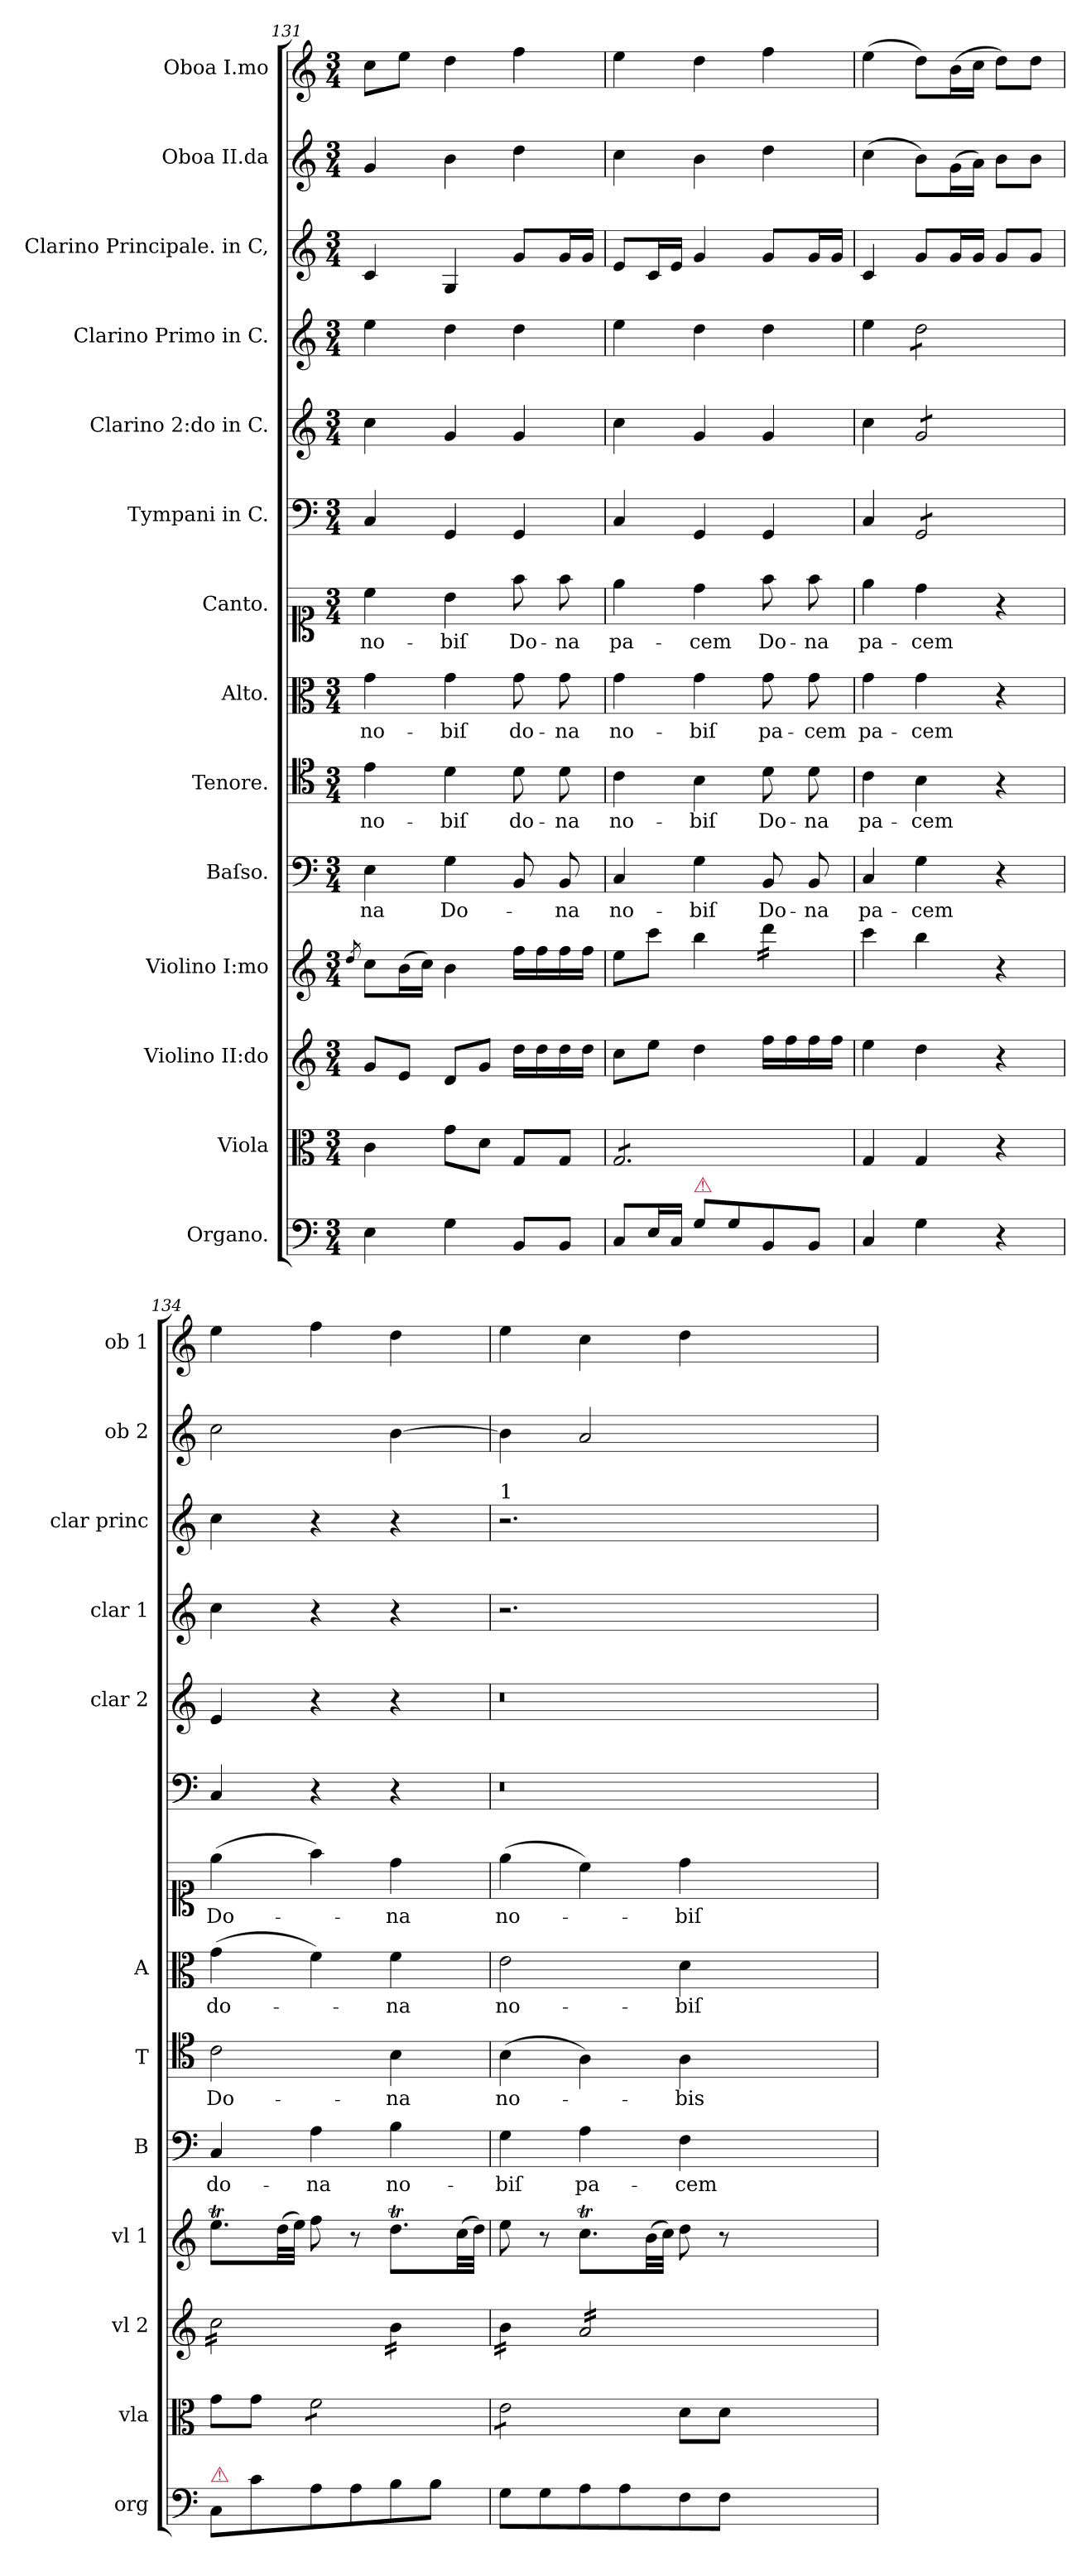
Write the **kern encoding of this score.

**kern	**kern	**kern	**kern	**kern	**text	**kern	**text	**kern	**text	**kern	**text	**kern	**kern	**kern	**kern	**kern	**kern
*part14	*part13	*part12	*part11	*part10	*part10	*part9	*part9	*part8	*part8	*part7	*part7	*part6	*part5	*part4	*part3	*part2	*part1
*staff14	*staff13	*staff12	*staff11	*staff10	*staff10	*staff9	*staff9	*staff8	*staff8	*staff7	*staff7	*staff6	*staff5	*staff4	*staff3	*staff2	*staff1
*I"Organo.	*I"Viola	*I"Violino II:do	*I"Violino I:mo	*I"Baſso.	*	*I"Tenore.	*	*I"Alto.	*	*I"Canto.	*	*I"Tympani in C.	*I"Clarino 2:do in C.	*I"Clarino Primo in C.	*I"Clarino Principale. in C,	*I"Oboa II.da	*I"Oboa I.mo
*I'org	*I'vla	*I'vl 2	*I'vl 1	*I'B	*	*I'T	*	*I'A	*	*	*	*	*I'clar 2	*I'clar 1	*I'clar princ	*I'ob 2	*I'ob 1
*clefF4	*clefC3	*clefG2	*clefG2	*clefF4	*	*clefC4	*	*clefC3	*	*clefC1	*	*clefF4	*clefG2	*clefG2	*clefG2	*clefG2	*clefG2
*k[]	*k[]	*k[]	*k[]	*k[]	*	*k[]	*	*k[]	*	*k[]	*	*k[]	*k[]	*k[]	*k[]	*k[]	*k[]
*M3/4	*M3/4	*M3/4	*M3/4	*M3/4	*	*M3/4	*	*M3/4	*	*M3/4	*	*M3/4	*M3/4	*M3/4	*M3/4	*M3/4	*M3/4
=131	=131	=131	=131	=131	=131	=131	=131	=131	=131	=131	=131	=131	=131	=131	=131	=131	=131
.	.	.	8qdd/	.	.	.	.	.	.	.	.	.	.	.	.	.	.
!	!	!	!	!	!LO:LY:i	!	!	!	!	!	!	!	!	!	!	!	!
4E\	4c\	8g/L	8cc\L	4E\	-na	4e\	no-	4g\	no-	4cc\	no-	4C/	4cc\	4ee\	4c/	4g/	8cc\L
.	.	8e/J	(16b\L	.	.	.	.	.	.	.	.	.	.	.	.	.	8ee\J
.	.	.	16cc\JJ)	.	.	.	.	.	.	.	.	.	.	.	.	.	.
4G\	8g\L	8d/L	4b\	4G\	Do-	4d\	-biſ	4g\	-biſ	4b\	-biſ	4GG/	4g/	4dd\	4G/	4b\	4dd\
.	8d\J	8g/J	.	.	.	.	.	.	.	.	.	.	.	.	.	.	.
8BB/L	8G/L	16dd\LL	16ff\LL	8BB/	.	8d\	do-	8g\	do-	8ff\	Do-	4GG/	4g/	4dd\	8g/L	4dd\	4ff\
.	.	16dd\	16ff\	.	.	.	.	.	.	.	.	.	.	.	.	.	.
8BB/J	8G/J	16dd\	16ff\	8BB/	-na	8d\	-na	8g\	-na	8ff\	-na	.	.	.	16g/L	.	.
.	.	16dd\JJ	16ff\JJ	.	.	.	.	.	.	.	.	.	.	.	16g/JJ	.	.
=132	=132	=132	=132	=132	=132	=132	=132	=132	=132	=132	=132	=132	=132	=132	=132	=132	=132
*	*tremolo	*	*	*	*	*	*	*	*	*	*	*	*	*	*	*	*
8C/L	8G/L	8cc\L	8ee\L	4C/	no-	4c\	no-	4g\	no-	4ee\	pa-	4C/	4cc\	4ee\	8e/L	4cc\	4ee\
16E/L	8G/	8ee\J	8ccc\J	.	.	.	.	.	.	.	.	.	.	.	16c/L	.	.
16C/JJ	.	.	.	.	.	.	.	.	.	.	.	.	.	.	16e/JJ	.	.
!LO:TX:a:color=crimson:t=⚠	!	!	!	!	!	!	!	!	!	!	!	!	!	!	!	!	!
8G\L	8G/	4dd\	4bb\	4G\	-biſ	4B\	-biſ	4g\	-biſ	4dd\	-cem	4GG/	4g/	4dd\	4g/	4b\	4dd\
8G\	8G/	.	.	.	.	.	.	.	.	.	.	.	.	.	.	.	.
*	*	*	*tremolo	*	*	*	*	*	*	*	*	*	*	*	*	*	*
8BB/	8G/	16ff\LL	16ddd\LL	8BB/	Do-	8d\	Do-	8g\	pa-	8ff\	Do-	4GG/	4g/	4dd\	8g/L	4dd\	4ff\
.	.	16ff\	16ddd\	.	.	.	.	.	.	.	.	.	.	.	.	.	.
8BB/J	8G/J	16ff\	16ddd\	8BB/	-na	8d\	-na	8g\	-cem	8ff\	-na	.	.	.	16g/L	.	.
*	*Xtremolo	*	*	*	*	*	*	*	*	*	*	*	*	*	*	*	*
.	.	16ff\JJ	16ddd\JJ	.	.	.	.	.	.	.	.	.	.	.	16g/JJ	.	.
*	*	*	*Xtremolo	*	*	*	*	*	*	*	*	*	*	*	*	*	*
=133	=133	=133	=133	=133	=133	=133	=133	=133	=133	=133	=133	=133	=133	=133	=133	=133	=133
!	!	!	!	!	!	!	!	!	!LO:LY:i	!	!	!	!	!	!	!	!
4C/	4G/	4ee\	4ccc\	4C/	pa-	4c\	pa-	4g\	pa-	4ee\	pa-	4C/	4cc\	4ee\	4c/	(4cc\	(4ee\
!	!	!	!	!	!	!	!	!	!LO:LY:i	!	!	!	!	!	!	!	!
*	*	*	*	*	*	*	*	*	*	*	*	*tremolo	*	*	*	*	*
*	*	*	*	*	*	*	*	*	*	*	*	*	*tremolo	*	*	*	*
*	*	*	*	*	*	*	*	*	*	*	*	*	*	*tremolo	*	*	*
4G\	4G/	4dd\	4bb\	4G\	-cem	4B\	-cem	4g\	-cem	4dd\	-cem	8GG/L	8g/L	8dd\L	8g/L	8b\L)	8dd\L)
.	.	.	.	.	.	.	.	.	.	.	.	8GG/	8g/	8dd\	16g/L	(16g\L	(16b\L
.	.	.	.	.	.	.	.	.	.	.	.	.	.	.	16g/JJ	16a\JJ)	16cc\JJ
4r	4r	4r	4r	4r	.	4r	.	4r	.	4r	.	8GG/	8g/	8dd\	8g/L	8b\L	8dd\L)
.	.	.	.	.	.	.	.	.	.	.	.	8GG/J	8g/J	8dd\J	8g/J	8b\J	8dd\J
*	*	*	*	*	*	*	*	*	*	*	*	*	*	*Xtremolo	*	*	*
*	*	*	*	*	*	*	*	*	*	*	*	*	*Xtremolo	*	*	*	*
*	*	*	*	*	*	*	*	*	*	*	*	*Xtremolo	*	*	*	*	*
=134	=134	=134	=134	=134	=134	=134	=134	=134	=134	=134	=134	=134	=134	=134	=134	=134	=134
!LO:TX:a:color=crimson:t=⚠	!	!	!	!	!	!	!	!	!	!	!	!	!	!	!	!	!
*	*	*tremolo	*	*	*	*	*	*	*	*	*	*	*	*	*	*	*
8C/L	8g\L	16cc\LL	8.eet\L	4C/	do-	2c\	Do-	(4g\	do-	(4ee\	Do-	4C/	4e/	4cc\	4cc\	2cc\	4ee\
.	.	16cc\	.	.	.	.	.	.	.	.	.	.	.	.	.	.	.
8c\	8g\J	16cc\	.	.	.	.	.	.	.	.	.	.	.	.	.	.	.
.	.	16cc\	(32dd\LL	.	.	.	.	.	.	.	.	.	.	.	.	.	.
.	.	.	32ee\JJJ)	.	.	.	.	.	.	.	.	.	.	.	.	.	.
*	*tremolo	*	*	*	*	*	*	*	*	*	*	*	*	*	*	*	*
8A\	8f\L	16cc\	8ff\	4A\	-na	.	.	4f\)	.	4ff\)	.	4r	4r	4r	4r	.	4ff\
.	.	16cc\	.	.	.	.	.	.	.	.	.	.	.	.	.	.	.
8A\	8f\	16cc\	8r	.	.	.	.	.	.	.	.	.	.	.	.	.	.
.	.	16cc\JJ	.	.	.	.	.	.	.	.	.	.	.	.	.	.	.
8B\	8f\	16b\LL	8.ddT\L	4B\	no-	4B\	-na	4f\	-na	4dd\	-na	4r	4r	4r	4r	[4b\	4dd\
.	.	16b\	.	.	.	.	.	.	.	.	.	.	.	.	.	.	.
8B\J	8f\J	16b\	.	.	.	.	.	.	.	.	.	.	.	.	.	.	.
.	.	16b\JJ	(32cc\LL	.	.	.	.	.	.	.	.	.	.	.	.	.	.
.	.	.	32dd\JJJ)	.	.	.	.	.	.	.	.	.	.	.	.	.	.
=135	=135	=135	=135	=135	=135	=135	=135	=135	=135	=135	=135	=135	=135	=135	=135	=135	=135
!	!	!	!	!	!	!	!	!	!	!	!	!	!	!	!LO:TX:a:t=1	!	!
!	!	!	!	!	!	!	!	!	!	!	!	!LO:N:vis=0	!LO:N:vis=0	!	!	!	!
8G\L	8e\L	16b\LL	8ee\	4G\	-biſ	(4B\	no-	2e\	no-	(4ee\	no-	1.r	1.r	2.r	2.r	4b\]	4ee\
.	.	16b\	.	.	.	.	.	.	.	.	.	.	.	.	.	.	.
8G\	8e\	16b\	8r	.	.	.	.	.	.	.	.	.	.	.	.	.	.
.	.	16b\JJ	.	.	.	.	.	.	.	.	.	.	.	.	.	.	.
8A\	8e\	16a/LL	8.ccT\L	4A\	pa-	4A\)	.	.	.	4cc\)	.	.	.	.	.	2a/	4cc\
.	.	16a/	.	.	.	.	.	.	.	.	.	.	.	.	.	.	.
8A\	8e\J	16a/	.	.	.	.	.	.	.	.	.	.	.	.	.	.	.
*	*Xtremolo	*	*	*	*	*	*	*	*	*	*	*	*	*	*	*	*
.	.	16a/	(32b\LL	.	.	.	.	.	.	.	.	.	.	.	.	.	.
.	.	.	32cc\JJJ)	.	.	.	.	.	.	.	.	.	.	.	.	.	.
8F\	8d\L	16a/	8dd\	4F\	-cem	4A\	-bis	4d\	-biſ	4dd\	-biſ	.	.	.	.	.	4dd\
.	.	16a/	.	.	.	.	.	.	.	.	.	.	.	.	.	.	.
8F\J	8d\J	16a/	8r	.	.	.	.	.	.	.	.	.	.	.	.	.	.
.	.	16a/JJ	.	.	.	.	.	.	.	.	.	.	.	.	.	.	.
*	*	*Xtremolo	*	*	*	*	*	*	*	*	*	*	*	*	*	*	*
2.ryy	2.ryy	2.ryy	2.ryy	2.ryy	.	2.ryy	.	2.ryy	.	2.ryy	.	.	.	2.ryy	2.ryy	2.ryy	2.ryy
=	=	=	=	=	=	=	=	=	=	=	=	=	=	=	=	=	=
*-	*-	*-	*-	*-	*-	*-	*-	*-	*-	*-	*-	*-	*-	*-	*-	*-	*-
